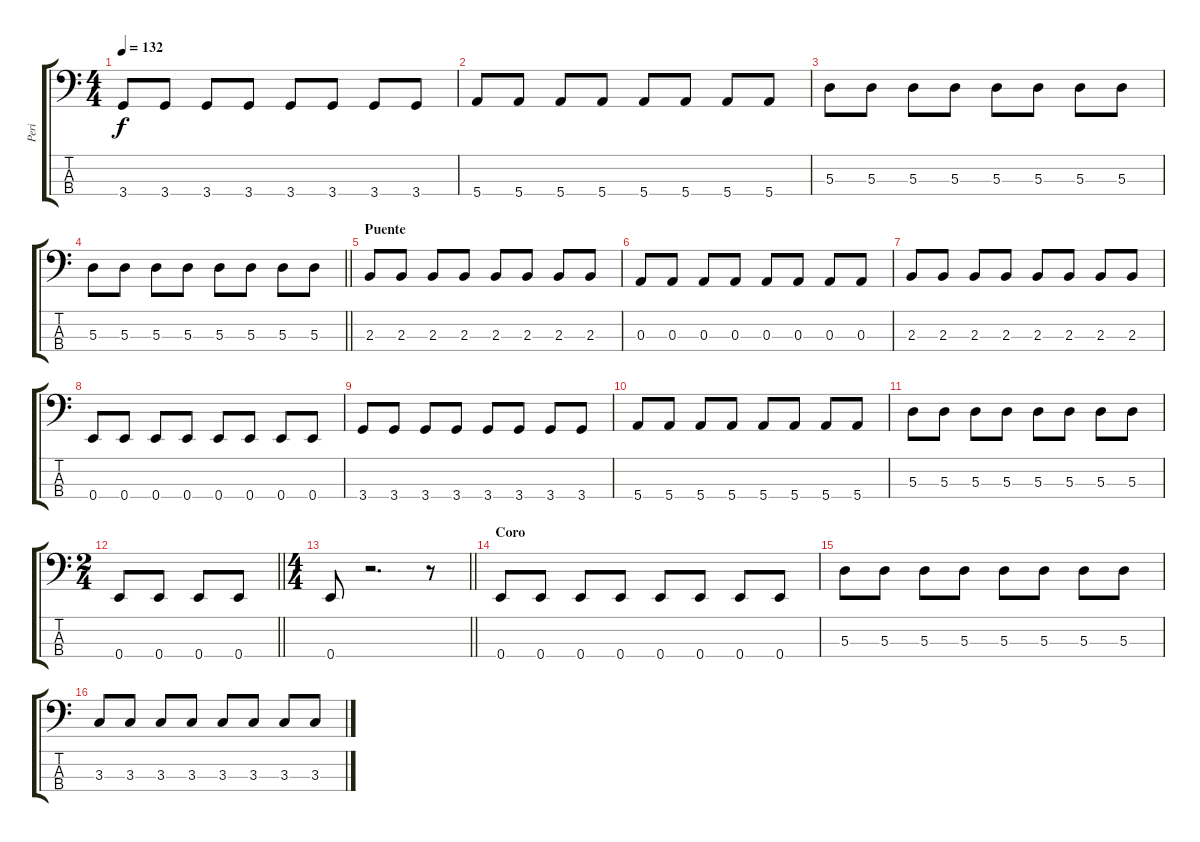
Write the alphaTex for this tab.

\track ("Peri" "Peri") {instrument electricbassfinger}
\staff {score tabs}
\tuning (G2 D2 A1 E1) {hide}
\ts (4 4)
\tempo 132
\clef f4
\ks c
3.4.8{dy f} 3.4.8 3.4.8 3.4.8 3.4.8 3.4.8 3.4.8 3.4.8 |
5.4.8 5.4.8 5.4.8 5.4.8 5.4.8 5.4.8 5.4.8 5.4.8 |
5.3.8 5.3.8 5.3.8 5.3.8 5.3.8 5.3.8 5.3.8 5.3.8 |
\barLineRight lightlight
5.3.8 5.3.8 5.3.8 5.3.8 5.3.8 5.3.8 5.3.8 5.3.8 |
\section ("" "Puente")
2.3.8 2.3.8 2.3.8 2.3.8 2.3.8 2.3.8 2.3.8 2.3.8 |
0.3.8 0.3.8 0.3.8 0.3.8 0.3.8 0.3.8 0.3.8 0.3.8 |
2.3.8 2.3.8 2.3.8 2.3.8 2.3.8 2.3.8 2.3.8 2.3.8 |
0.4.8 0.4.8 0.4.8 0.4.8 0.4.8 0.4.8 0.4.8 0.4.8 |
3.4.8 3.4.8 3.4.8 3.4.8 3.4.8 3.4.8 3.4.8 3.4.8 |
5.4.8 5.4.8 5.4.8 5.4.8 5.4.8 5.4.8 5.4.8 5.4.8 |
5.3.8 5.3.8 5.3.8 5.3.8 5.3.8 5.3.8 5.3.8 5.3.8 |
\ts (2 4)
\barLineRight lightlight
0.4.8 0.4.8 0.4.8 0.4.8 |
\ts (4 4)
\barLineRight lightlight
0.4.8 r.2{d} r.8 |
\section ("" "Coro")
0.4.8 0.4.8 0.4.8 0.4.8 0.4.8 0.4.8 0.4.8 0.4.8 |
5.3.8 5.3.8 5.3.8 5.3.8 5.3.8 5.3.8 5.3.8 5.3.8 |
3.3.8 3.3.8 3.3.8 3.3.8 3.3.8 3.3.8 3.3.8 3.3.8
